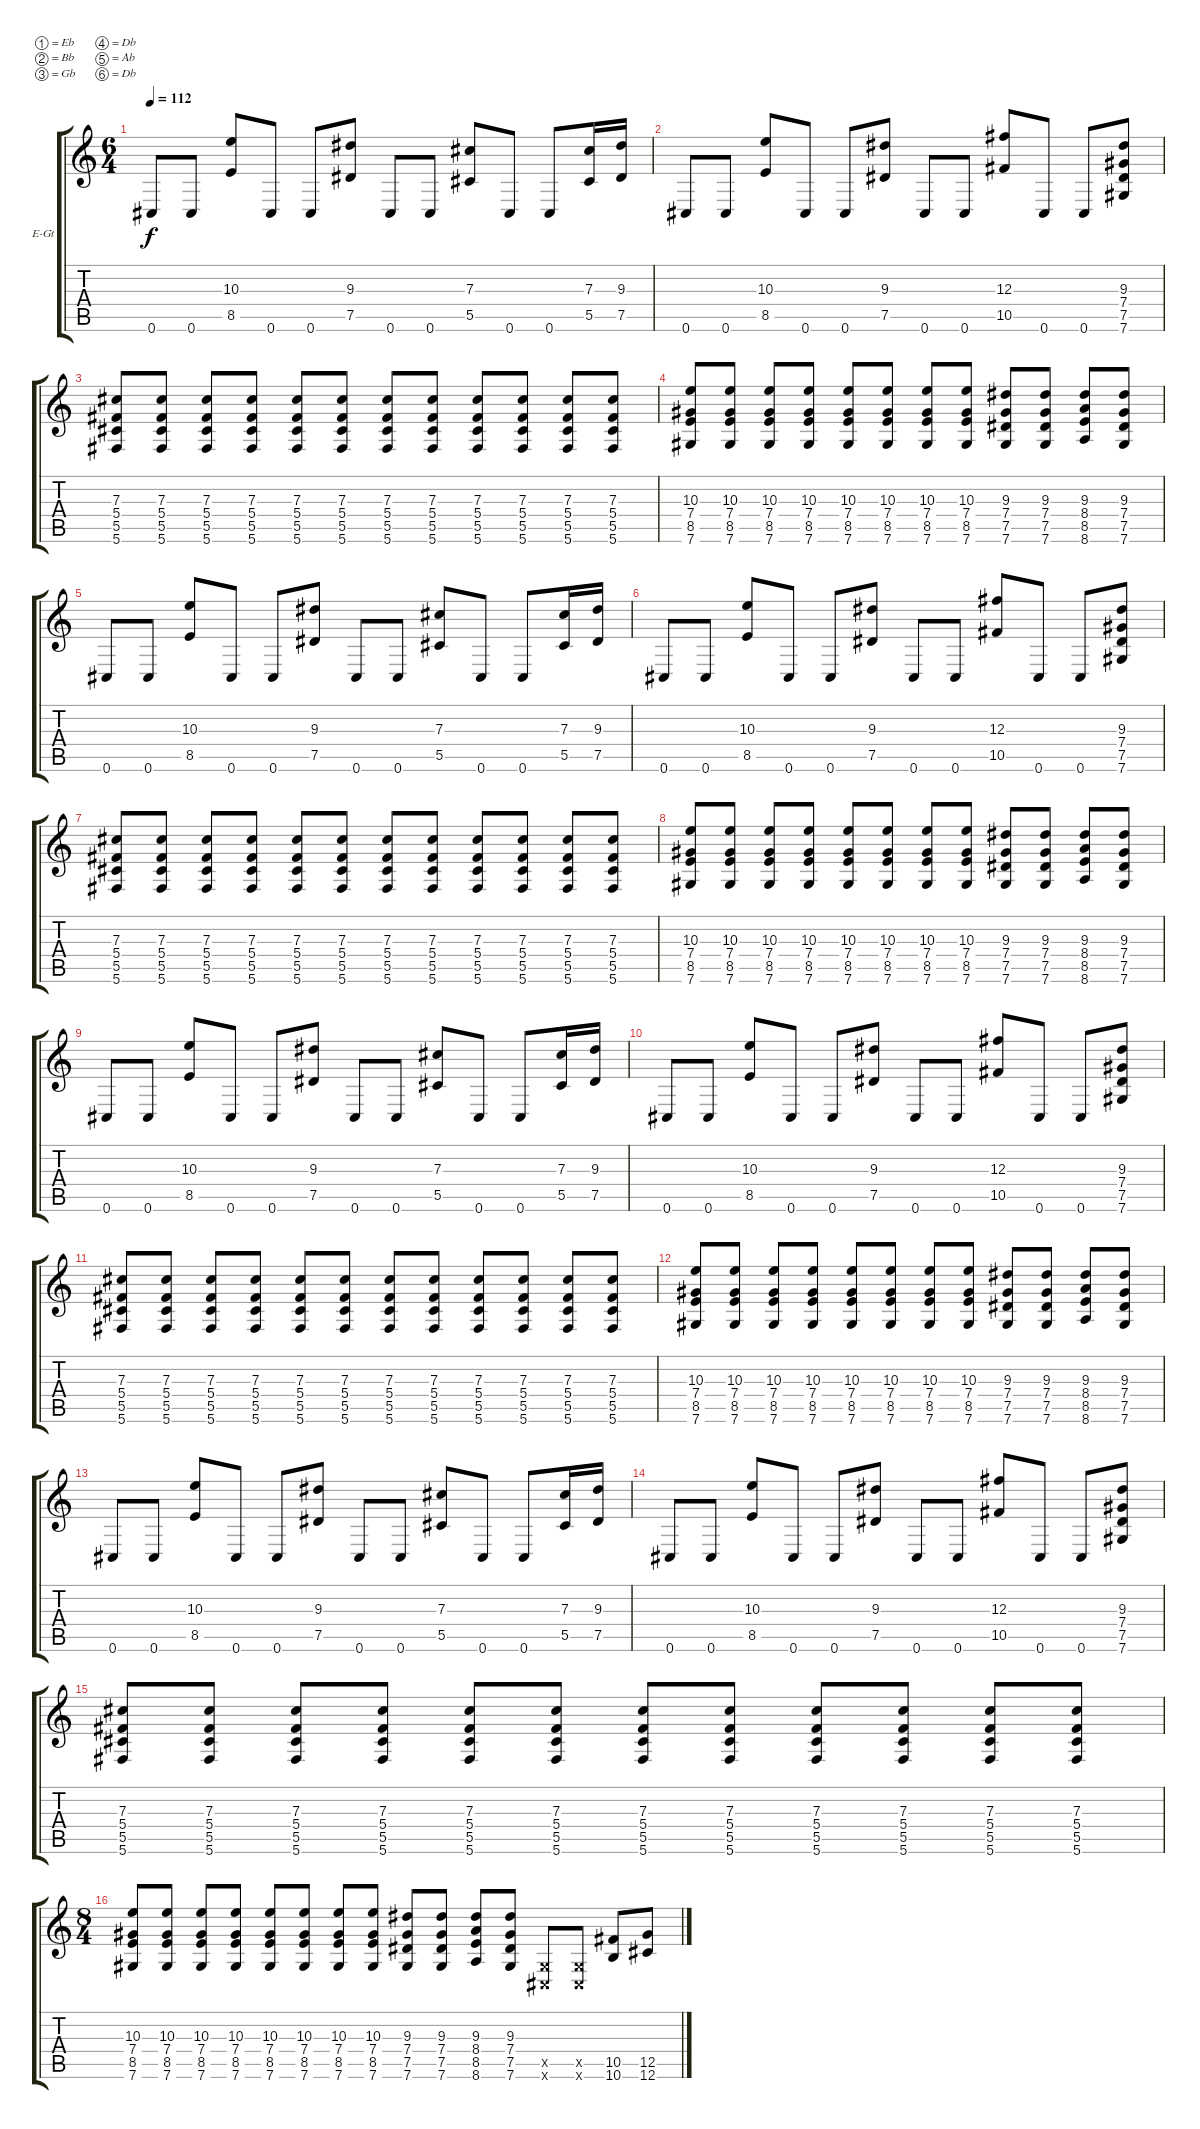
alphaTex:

\defaultSystemsLayout 4
\bracketExtendMode groupsimilarinstruments
\firstSystemTrackNameOrientation horizontal
\otherSystemsTrackNameOrientation horizontal
\track ("Electric Guitar" "E-Gt") {instrument distortionguitar}
\staff {score tabs}
\tuning (Eb4 Bb3 Gb3 Db3 Ab2 Db2)
\ts (6 4)
\tempo 112
\clef g2
\scale
0.333333
\ks c
0.6.8{dy f} 0.6.8 (8.5 10.3).8 0.6.8 0.6.8 (7.5 9.3).8 0.6.8 0.6.8 (5.5 7.3).8 0.6.8 0.6.8 (5.5 7.3).16 (7.5 9.3).16 |
\scale
0.333333 0.6.8 0.6.8 (8.5 10.3).8 0.6.8 0.6.8 (7.5 9.3).8 0.6.8 0.6.8 (10.5 12.3).8 0.6.8 0.6.8 (7.6 7.5 7.4 9.3).8 |
\scale
0.333333 (5.6 5.5 5.4 7.3).8 (5.6 5.5 5.4 7.3).8 (5.6 7.3 5.4 5.5).8 (5.6 7.3 5.4 5.5).8 (5.6 7.3 5.4 5.5).8 (5.6 7.3 5.4 5.5).8 (5.6 7.3 5.4 5.5).8 (5.6 7.3 5.4 5.5).8 (5.6 7.3 5.4 5.5).8 (5.6 7.3 5.4 5.5).8 (5.6 7.3 5.4 5.5).8 (5.6 7.3 5.4 5.5).8 |
\scale
0.333333 (7.6 8.5 7.4 10.3).8 (7.6 8.5 7.4 10.3).8 (7.6 8.5 7.4 10.3).8 (7.6 8.5 7.4 10.3).8 (7.6 8.5 7.4 10.3).8 (7.6 8.5 7.4 10.3).8 (7.6 8.5 7.4 10.3).8 (7.6 8.5 7.4 10.3).8 (7.6 7.5 7.4 9.3).8 (7.6 7.5 7.4 9.3).8 (8.6 8.5 8.4 9.3).8 (7.6 7.5 7.4 9.3).8 |
0.6.8 0.6.8 (8.5 10.3).8 0.6.8 0.6.8 (7.5 9.3).8 0.6.8 0.6.8 (5.5 7.3).8 0.6.8 0.6.8 (5.5 7.3).16 (7.5 9.3).16 |
0.6.8 0.6.8 (8.5 10.3).8 0.6.8 0.6.8 (7.5 9.3).8 0.6.8 0.6.8 (10.5 12.3).8 0.6.8 0.6.8 (7.6 7.5 7.4 9.3).8 |
(5.6 5.5 5.4 7.3).8 (5.6 5.5 5.4 7.3).8 (5.6 7.3 5.4 5.5).8 (5.6 7.3 5.4 5.5).8 (5.6 7.3 5.4 5.5).8 (5.6 7.3 5.4 5.5).8 (5.6 7.3 5.4 5.5).8 (5.6 7.3 5.4 5.5).8 (5.6 7.3 5.4 5.5).8 (5.6 7.3 5.4 5.5).8 (5.6 7.3 5.4 5.5).8 (5.6 7.3 5.4 5.5).8 |
(7.6 8.5 7.4 10.3).8 (7.6 8.5 7.4 10.3).8 (7.6 8.5 7.4 10.3).8 (7.6 8.5 7.4 10.3).8 (7.6 8.5 7.4 10.3).8 (7.6 8.5 7.4 10.3).8 (7.6 8.5 7.4 10.3).8 (7.6 8.5 7.4 10.3).8 (7.6 7.5 7.4 9.3).8 (7.6 7.5 7.4 9.3).8 (8.6 8.5 8.4 9.3).8 (7.6 7.5 7.4 9.3).8 |
0.6.8 0.6.8 (8.5 10.3).8 0.6.8 0.6.8 (7.5 9.3).8 0.6.8 0.6.8 (5.5 7.3).8 0.6.8 0.6.8 (5.5 7.3).16 (7.5 9.3).16 |
0.6.8 0.6.8 (8.5 10.3).8 0.6.8 0.6.8 (7.5 9.3).8 0.6.8 0.6.8 (10.5 12.3).8 0.6.8 0.6.8 (7.6 7.5 7.4 9.3).8 |
(5.6 5.5 5.4 7.3).8 (5.6 5.5 5.4 7.3).8 (5.6 7.3 5.4 5.5).8 (5.6 7.3 5.4 5.5).8 (5.6 7.3 5.4 5.5).8 (5.6 7.3 5.4 5.5).8 (5.6 7.3 5.4 5.5).8 (5.6 7.3 5.4 5.5).8 (5.6 7.3 5.4 5.5).8 (5.6 7.3 5.4 5.5).8 (5.6 7.3 5.4 5.5).8 (5.6 7.3 5.4 5.5).8 |
(7.6 8.5 7.4 10.3).8 (7.6 8.5 7.4 10.3).8 (7.6 8.5 7.4 10.3).8 (7.6 8.5 7.4 10.3).8 (7.6 8.5 7.4 10.3).8 (7.6 8.5 7.4 10.3).8 (7.6 8.5 7.4 10.3).8 (7.6 8.5 7.4 10.3).8 (7.6 7.5 7.4 9.3).8 (7.6 7.5 7.4 9.3).8 (8.6 8.5 8.4 9.3).8 (7.6 7.5 7.4 9.3).8 |
0.6.8 0.6.8 (8.5 10.3).8 0.6.8 0.6.8 (7.5 9.3).8 0.6.8 0.6.8 (5.5 7.3).8 0.6.8 0.6.8 (5.5 7.3).16 (7.5 9.3).16 |
0.6.8 0.6.8 (8.5 10.3).8 0.6.8 0.6.8 (7.5 9.3).8 0.6.8 0.6.8 (10.5 12.3).8 0.6.8 0.6.8 (7.6 7.5 7.4 9.3).8 |
(5.6 5.5 5.4 7.3).8 (5.6 5.5 5.4 7.3).8 (5.6 7.3 5.4 5.5).8 (5.6 7.3 5.4 5.5).8 (5.6 7.3 5.4 5.5).8 (5.6 7.3 5.4 5.5).8 (5.6 7.3 5.4 5.5).8 (5.6 7.3 5.4 5.5).8 (5.6 7.3 5.4 5.5).8 (5.6 7.3 5.4 5.5).8 (5.6 7.3 5.4 5.5).8 (5.6 7.3 5.4 5.5).8 |
\ts (8 4)
(7.6 8.5 7.4 10.3).8 (7.6 8.5 7.4 10.3).8 (7.6 8.5 7.4 10.3).8 (7.6 8.5 7.4 10.3).8 (7.6 8.5 7.4 10.3).8 (7.6 8.5 7.4 10.3).8 (7.6 8.5 7.4 10.3).8 (7.6 8.5 7.4 10.3).8 (7.6 7.5 7.4 9.3).8 (7.6 7.5 7.4 9.3).8 (8.6 8.5 8.4 9.3).8 (7.6 7.5 7.4 9.3).8 (0.6{x} 0.5{x}).8 (0.5{x} 0.6{x}).8 (10.6 10.5).8 (12.5 12.6).8
